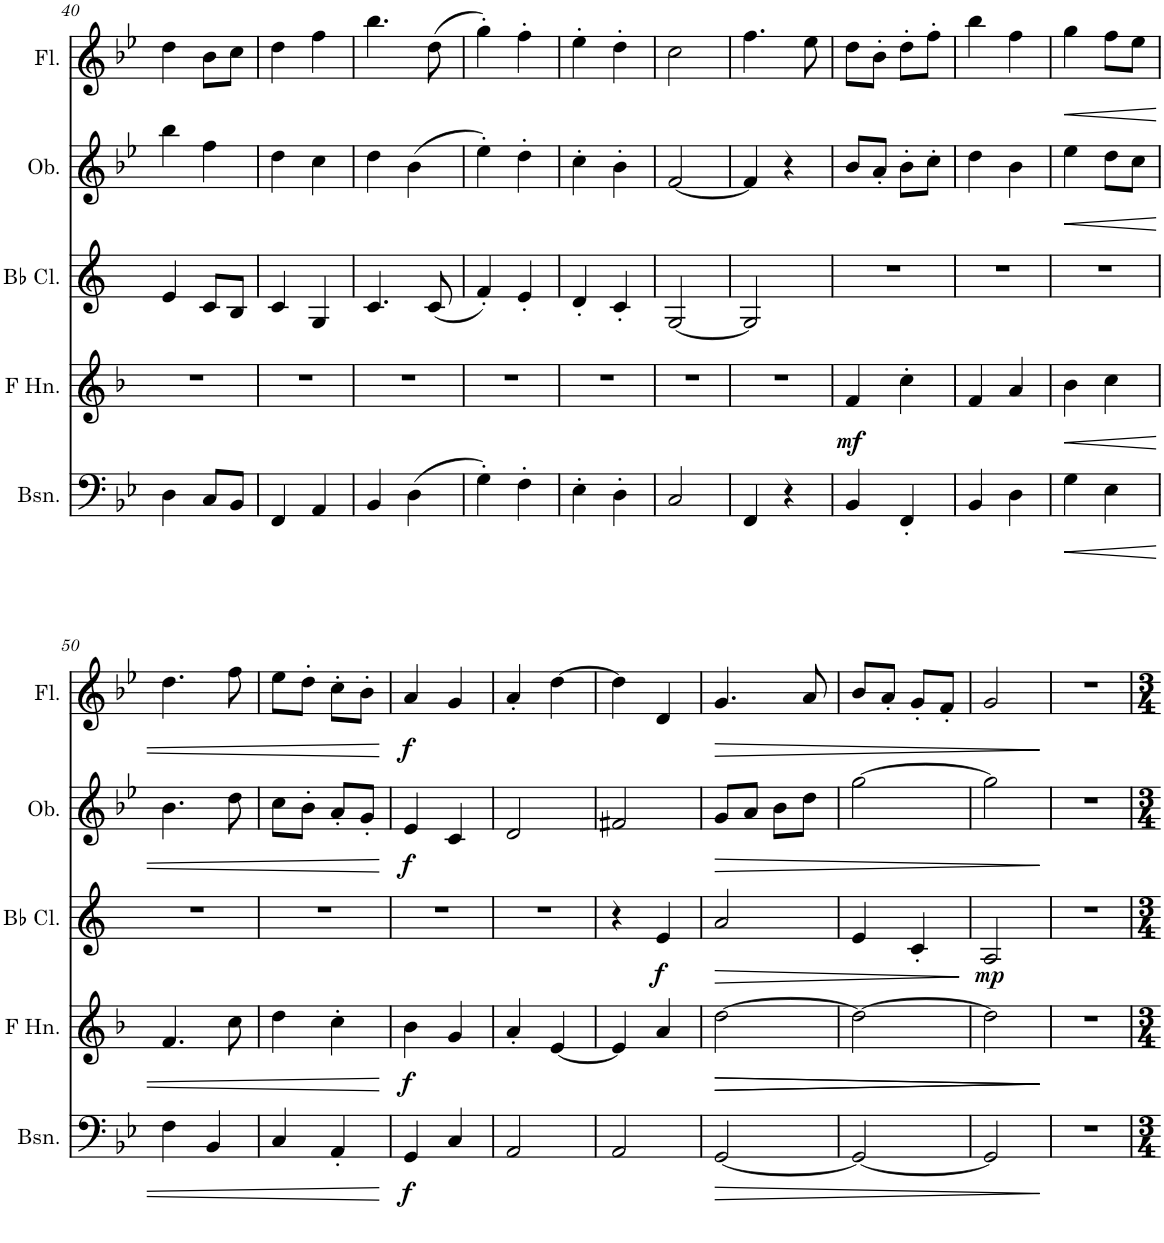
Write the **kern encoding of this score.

**kern	**dynam	**kern	**dynam	**kern	**dynam	**kern	**dynam	**kern	**dynam
*part5	*part5	*part4	*part4	*part3	*part3	*part2	*part2	*part1	*part1
*staff5	*staff5	*staff4	*staff4	*staff3	*staff3	*staff2	*staff2	*staff1	*staff1
*I"Bassoon	*	*I"Horn in F	*	*I"Bb Clarinet	*	*I"Oboe	*	*I"Flute	*
*I'Bsn.	*	*	*	*I'Bb Cl.	*	*I'Ob.	*	*I'Fl.	*
!!LO:PB:g=z
*clefF4	*	*clefG2	*	*clefG2	*	*clefG2	*	*clefG2	*
*	*	*Trd4c7	*	*Trd1c2	*	*	*	*	*
*k[b-e-]	*	*k[b-]	*	*k[]	*	*k[b-e-]	*	*k[b-e-]	*
*M2/4	*	*M2/4	*	*M2/4	*	*M2/4	*	*M2/4	*
=40	=40	=40	=40	=40	=40	=40	=40	=40	=40
4D\	.	2r	.	4e/	.	4bb-\	.	4dd\	.
8C/L	.	.	.	8c/L	.	4ff\	.	8b-\L	.
8BB-/J	.	.	.	8B/J	.	.	.	8cc\J	.
=41	=41	=41	=41	=41	=41	=41	=41	=41	=41
4FF/	.	2r	.	4c/	.	4dd\	.	4dd\	.
4AA/	.	.	.	4G/	.	4cc\	.	4ff\	.
=42	=42	=42	=42	=42	=42	=42	=42	=42	=42
4BB-/	.	2r	.	4.c/	.	4dd\	.	4.bb-\	.
(4D\	.	.	.	.	.	(4b-\	.	.	.
.	.	.	.	(8c/	.	.	.	(8dd\	.
=43	=43	=43	=43	=43	=43	=43	=43	=43	=43
4G'\)	.	2r	.	4f'/)	.	4ee-'\)	.	4gg'\)	.
4F'\	.	.	.	4e'/	.	4dd'\	.	4ff'\	.
=44	=44	=44	=44	=44	=44	=44	=44	=44	=44
4E-'\	.	2r	.	4d'/	.	4cc'\	.	4ee-'\	.
4D'\	.	.	.	4c'/	.	4b-'\	.	4dd'\	.
=45	=45	=45	=45	=45	=45	=45	=45	=45	=45
2C/	.	2r	.	[2G/	.	[2f/	.	2cc\	.
=46	=46	=46	=46	=46	=46	=46	=46	=46	=46
4FF/	.	2r	.	2G/]	.	4f/]	.	4.ff\	.
4r	.	.	.	.	.	4r	.	.	.
.	.	.	.	.	.	.	.	8ee-\	.
=47	=47	=47	=47	=47	=47	=47	=47	=47	=47
!	!	!	!LO:DY:b	!	!	!	!	!	!
4BB-/	.	4f/	mf	2r	.	8b-/L	.	8dd\L	.
.	.	.	.	.	.	8a'/J	.	8b-'\J	.
4FF'/	.	4cc'\	.	.	.	8b-'\L	.	8dd'\L	.
.	.	.	.	.	.	8cc'\J	.	8ff'\J	.
=48	=48	=48	=48	=48	=48	=48	=48	=48	=48
4BB-/	.	4f/	.	2r	.	4dd\	.	4bb-\	.
4D\	.	4a/	.	.	.	4b-\	.	4ff\	.
=49	=49	=49	=49	=49	=49	=49	=49	=49	=49
!	!LO:HP:b	!	!LO:HP:b	!	!	!	!LO:HP:b	!	!LO:HP:b
4G\	<	4b-\	<	2r	.	4ee-\	<	4gg\	<
4E-\	.	4cc\	.	.	.	8dd\L	.	8ff\L	.
.	.	.	.	.	.	8cc\J	.	8ee-\J	.
!!LO:LB:g=z
=50	=50	=50	=50	=50	=50	=50	=50	=50	=50
4F\	.	4.f/	.	2r	.	4.b-\	.	4.dd\	.
4BB-/	.	.	.	.	.	.	.	.	.
.	.	8cc\	.	.	.	8dd\	.	8ff\	.
=51	=51	=51	=51	=51	=51	=51	=51	=51	=51
4C/	.	4dd\	.	2r	.	8cc\L	.	8ee-\L	.
.	.	.	.	.	.	8b-'\J	.	8dd'\J	.
4AA'/	.	4cc'\	.	.	.	8a'/L	.	8cc'\L	.
.	.	.	.	.	.	8g'/J	.	8b-'\J	.
.	[	.	[	.	.	.	[	.	[
=52	=52	=52	=52	=52	=52	=52	=52	=52	=52
!	!LO:DY:b	!	!LO:DY:b	!	!	!	!LO:DY:b	!	!LO:DY:b
4GG/	f	4b-\	f	2r	.	4e-/	f	4a/	f
4C/	.	4g/	.	.	.	4c/	.	4g/	.
=53	=53	=53	=53	=53	=53	=53	=53	=53	=53
2AA/	.	4a'/	.	2r	.	2d/	.	4a'/	.
.	.	[4e/	.	.	.	.	.	[4dd\	.
=54	=54	=54	=54	=54	=54	=54	=54	=54	=54
2AA/	.	4e/]	.	4r	.	2f#X/	.	4dd\]	.
!	!	!	!	!	!LO:DY:b	!	!	!	!
.	.	4a/	.	4e/	f	.	.	4d/	.
=55	=55	=55	=55	=55	=55	=55	=55	=55	=55
!	!LO:HP:b	!	!LO:HP:b	!	!LO:HP:b	!	!LO:HP:b	!	!LO:HP:b
[2GG/	>	[2dd\	>	2a/	>	8g/L	>	4.g/	>
.	.	.	.	.	.	8a/J	.	.	.
.	.	.	.	.	.	8b-\L	.	.	.
.	.	.	.	.	.	8dd\J	.	8a/	.
=56	=56	=56	=56	=56	=56	=56	=56	=56	=56
!	!	!	!LO:HP:b	!	!	!	!	!	!
2GG/_	.	2dd\_	>	4e/	.	[2gg\	.	8b-/L	.
.	.	.	.	.	.	.	.	8a'/J	.
.	.	.	.	4c'/	.	.	.	8g'/L	.
.	.	.	.	.	.	.	.	8f'/J	.
.	.	.	.	.	]	.	.	.	.
=57	=57	=57	=57	=57	=57	=57	=57	=57	=57
!	!	!	!	!	!LO:DY:b	!	!	!	!
2GG/]	.	2dd\]	.	2A/	mp	2gg\]	.	2g/	.
.	]	.	] ]	.	.	.	]	.	]
=58	=58	=58	=58	=58	=58	=58	=58	=58	=58
2r	.	2r	.	2r	.	2r	.	2r	.
=	=	=	=	=	=	=	=	=	=
*-	*-	*-	*-	*-	*-	*-	*-	*-	*-
